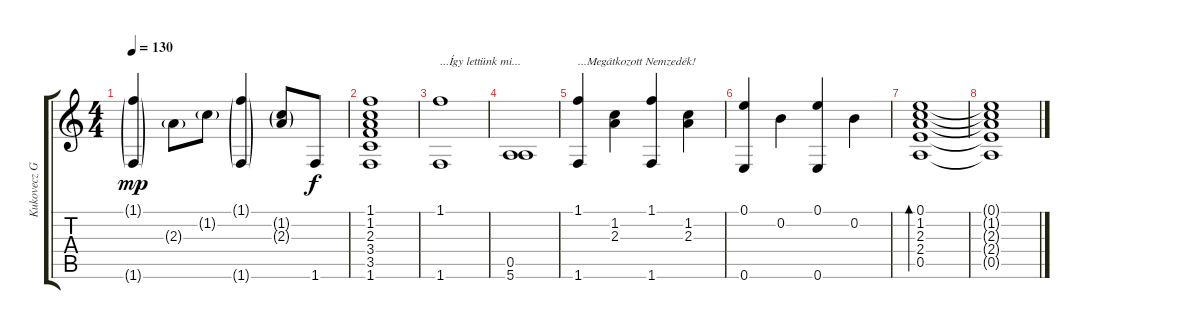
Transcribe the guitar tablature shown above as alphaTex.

\track ("Kukovecz Gábor" "Kukovecz G") {instrument distortionguitar}
\staff {score tabs}
\tuning (E4 B3 G3 D3 A2 E2) {hide}
\ts (4 4)
\tempo 130
\clef g2
\ks c
(1.1{g} 1.6{g}).4{dy mp instrument acousticguitarsteel} 2.3{g}.8 1.2{g}.8 (1.1{g} 1.6{g}).4 (1.2{g} 2.3{g}).8 1.6.8{dy f} |
(1.1 1.2 2.3 3.4 3.5 1.6).1{instrument acousticguitarsteel} |
(1.1 1.6).1{txt "...Így lettünk mi..." instrument acousticguitarsteel} |
(0.5 5.6).1{instrument distortionguitar} |
(1.1 1.6).4{txt "...Megátkozott Nemzedék!" instrument acousticguitarsteel} (1.2 2.3).4 (1.1 1.6).4 (1.2 2.3).4 |
(0.1 0.6).4{instrument acousticguitarsteel} 0.2.4 (0.1 0.6).4 0.2.4 |
(0.1 1.2 2.3 2.4 0.5).1{bd 480 instrument acousticguitarsteel} |
(0.1{t} 1.2{t} 2.3{t} 2.4{t} 0.5{t}).1
